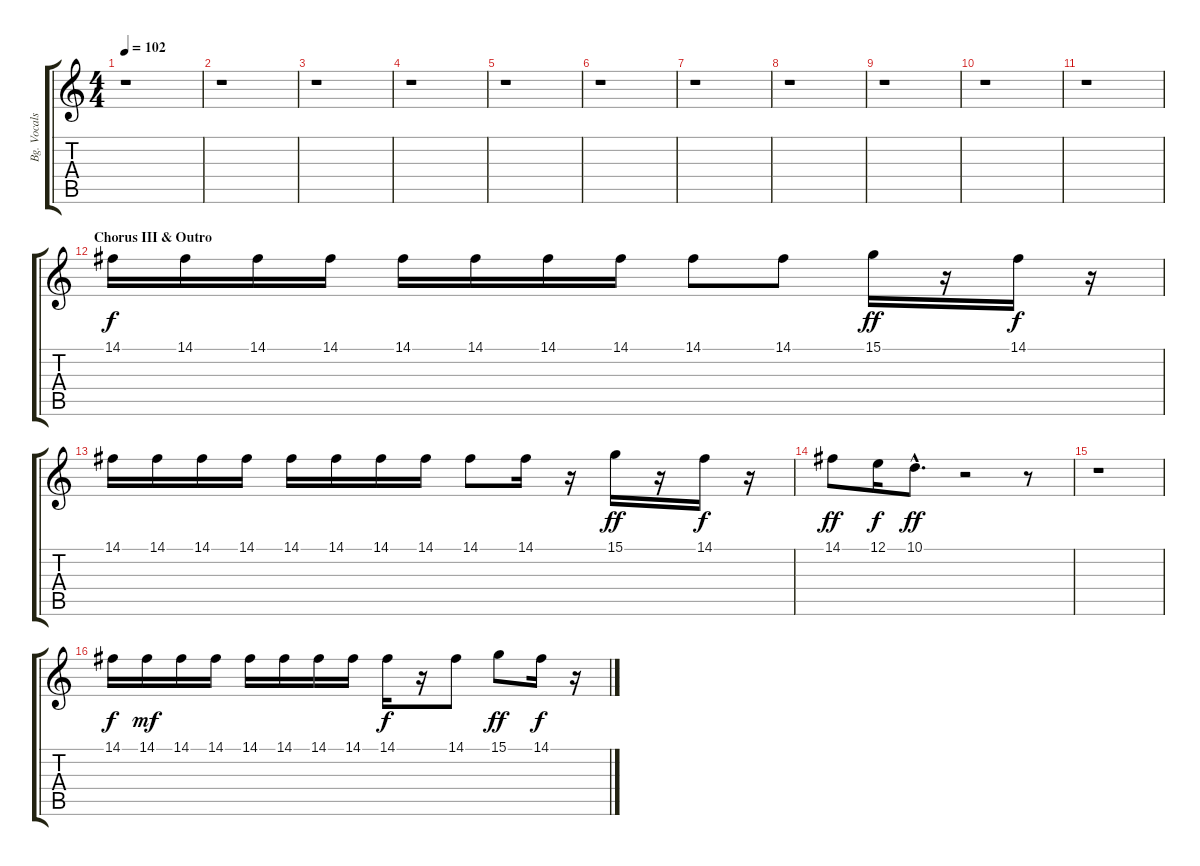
\track ("Bg. Vocals" "Bg. Vocals") {instrument shakuhachi}
\staff {score tabs}
\tuning (E4 B3 G3 D3 A2 E2) {hide}
\ts (4 4)
\tempo 102
\clef g2
\ks c
r.1{dy f} |
r.1 |
r.1 |
r.1 |
r.1 |
r.1 |
r.1 |
r.1 |
r.1 |
r.1 |
r.1 |
\section ("" "Chorus III & Outro")
14.1.16 14.1.16 14.1.16 14.1.16 14.1.16 14.1.16 14.1.16 14.1.16 14.1.8 14.1.8 15.1.16{dy ff} r.16 14.1.16{dy f} r.16 |
14.1.16 14.1.16 14.1.16 14.1.16 14.1.16 14.1.16 14.1.16 14.1.16 14.1.8 14.1.16 r.16 15.1.16{dy ff} r.16 14.1.16{dy f} r.16 |
14.1.8{dy ff} 12.1.16{dy f} 10.1{hac}.8{d dy ff} r.2 r.8 |
r.1 |
14.1.16{dy f} 14.1.16{dy mf} 14.1.16 14.1.16 14.1.16 14.1.16 14.1.16 14.1.16 14.1.16{dy f} r.16 14.1.8 15.1.8{dy ff} 14.1.16{dy f} r.16
